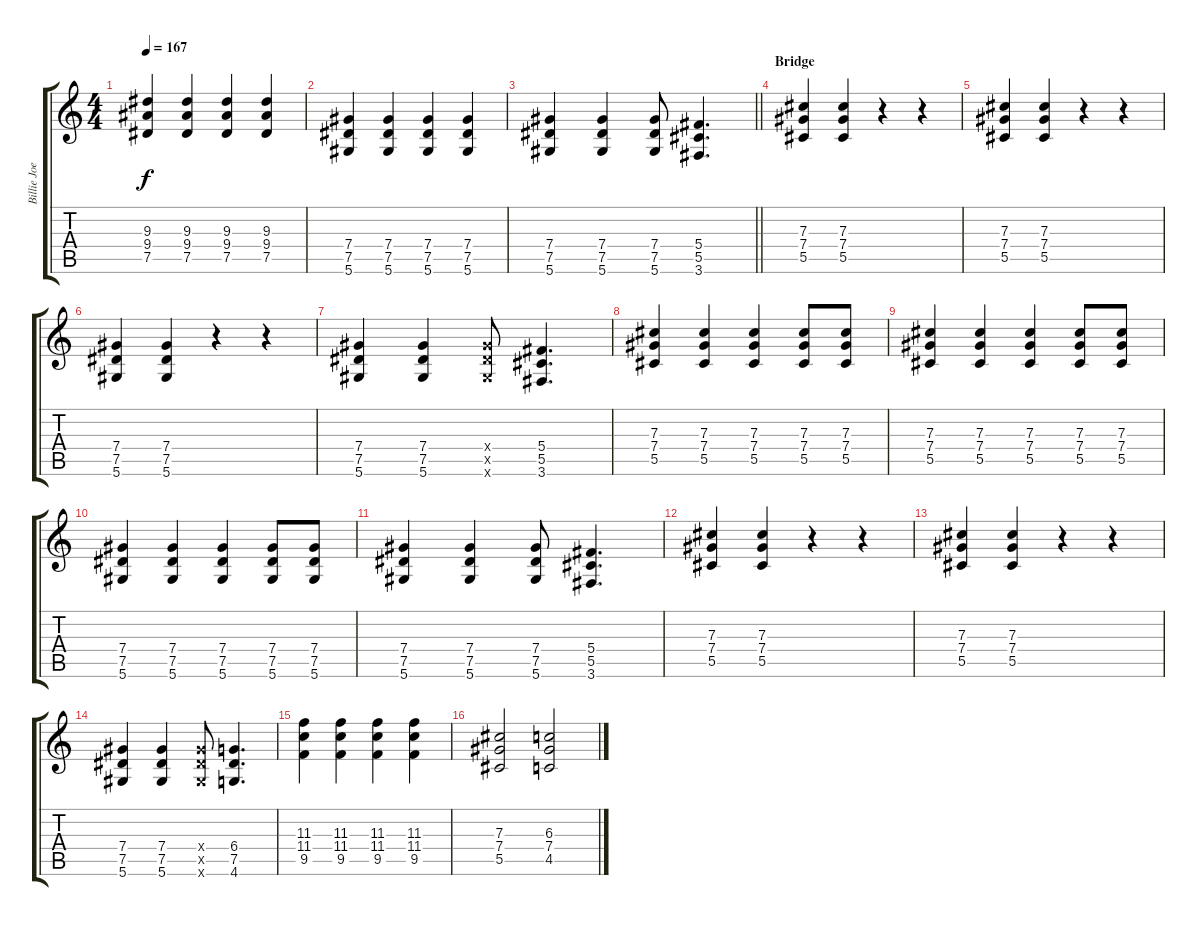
\track ("Billie Joe Armstrong - Guitar" "Billie Joe") {instrument distortionguitar}
\staff {score tabs}
\tuning (Eb4 Bb3 Gb3 Db3 Ab2 Eb2) {hide}
\ts (4 4)
\tempo 167
\clef g2
\ks c
(9.3 9.4 7.5).4{dy f} (9.3 9.4 7.5).4 (9.3 9.4 7.5).4 (9.3 9.4 7.5).4 |
(7.4 7.5 5.6).4 (7.4 7.5 5.6).4 (7.4 7.5 5.6).4 (7.4 7.5 5.6).4 |
\barLineRight lightlight
(7.4 7.5 5.6).4 (7.4 7.5 5.6).4 (7.4 7.5 5.6).8 (5.4 5.5 3.6).4{d} |
\section ("" "Bridge")
(7.3 7.4 5.5).4 (7.3 7.4 5.5).4 r.4 r.4 |
(7.3 7.4 5.5).4 (7.3 7.4 5.5).4 r.4 r.4 |
(7.4 7.5 5.6).4 (7.4 7.5 5.6).4 r.4 r.4 |
(7.4 7.5 5.6).4 (7.4 7.5 5.6).4 (7.4{x} 7.5{x} 5.6{x}).8 (5.4 5.5 3.6).4{d} |
(7.3 7.4 5.5).4 (7.3 7.4 5.5).4 (7.3 7.4 5.5).4 (7.3 7.4 5.5).8 (7.3 7.4 5.5).8 |
(7.3 7.4 5.5).4 (7.3 7.4 5.5).4 (7.3 7.4 5.5).4 (7.3 7.4 5.5).8 (7.3 7.4 5.5).8 |
(7.4 7.5 5.6).4 (7.4 7.5 5.6).4 (7.4 7.5 5.6).4 (7.4 7.5 5.6).8 (7.4 7.5 5.6).8 |
(7.4 7.5 5.6).4 (7.4 7.5 5.6).4 (7.4 7.5 5.6).8 (5.4 5.5 3.6).4{d} |
(7.3 7.4 5.5).4 (7.3 7.4 5.5).4 r.4 r.4 |
(7.3 7.4 5.5).4 (7.3 7.4 5.5).4 r.4 r.4 |
(7.4 7.5 5.6).4 (7.4 7.5 5.6).4 (7.4{x} 7.5{x} 5.6{x}).8 (6.4 7.5 4.6).4{d} |
(11.3 11.4 9.5).4 (11.3 11.4 9.5).4 (11.3 11.4 9.5).4 (11.3 11.4 9.5).4 |
(7.3 7.4 5.5).2 (6.3 7.4 4.5).2
